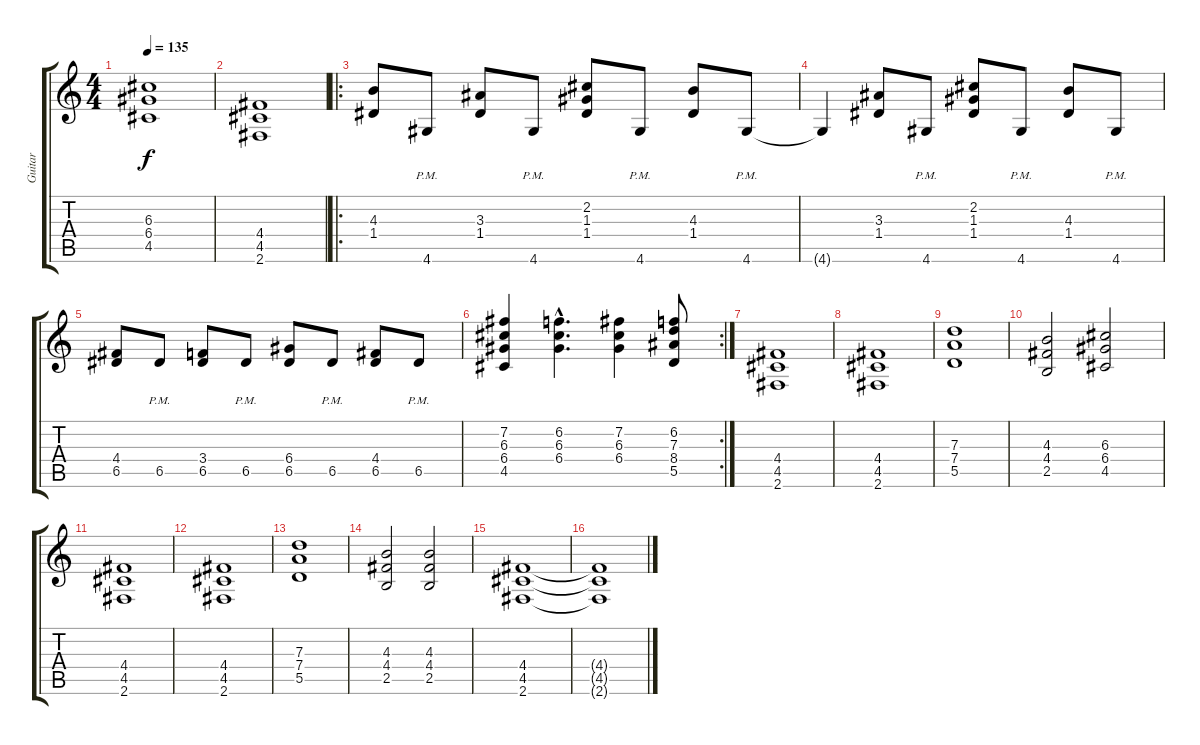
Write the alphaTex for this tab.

\track ("Guitar" "Guitar") {instrument distortionguitar}
\staff {score tabs}
\tuning (E4 B3 G3 D3 A2 E2) {hide}
\ts (4 4)
\tempo 135
\clef g2
\ks c
(6.3 6.4 4.5).1{dy f} |
(4.4 4.5 2.6).1 |
\ro
(4.3 1.4).8 4.6{pm}.8 (3.3 1.4).8 4.6{pm}.8 (2.2 1.3 1.4).8 4.6{pm}.8 (4.3 1.4).8 4.6{pm}.8 |
4.6{t}.4 (3.3 1.4).8 4.6{pm}.8 (2.2 1.3 1.4).8 4.6{pm}.8 (4.3 1.4).8 4.6{pm}.8 |
(4.4 6.5).8 6.5{pm}.8 (3.4 6.5).8 6.5{pm}.8 (6.4 6.5).8 6.5{pm}.8 (4.4 6.5).8 6.5{pm}.8 |
\rc 2
(7.2 6.3 6.4 4.5).4 (6.2{hac} 6.3{hac} 6.4{hac}).4{d} (7.2 6.3 6.4).4 (6.2 7.3 8.4 5.5).8 |
(4.4 4.5 2.6).1 |
(4.4 4.5 2.6).1 |
(7.3 7.4 5.5).1 |
(4.3 4.4 2.5).2 (6.3 6.4 4.5).2 |
(4.4 4.5 2.6).1 |
(4.4 4.5 2.6).1 |
(7.3 7.4 5.5).1 |
(4.3 4.4 2.5).2 (4.3 4.4 2.5).2 |
(4.4 4.5 2.6).1 |
(4.4{t} 4.5{t} 2.6{t}).1
